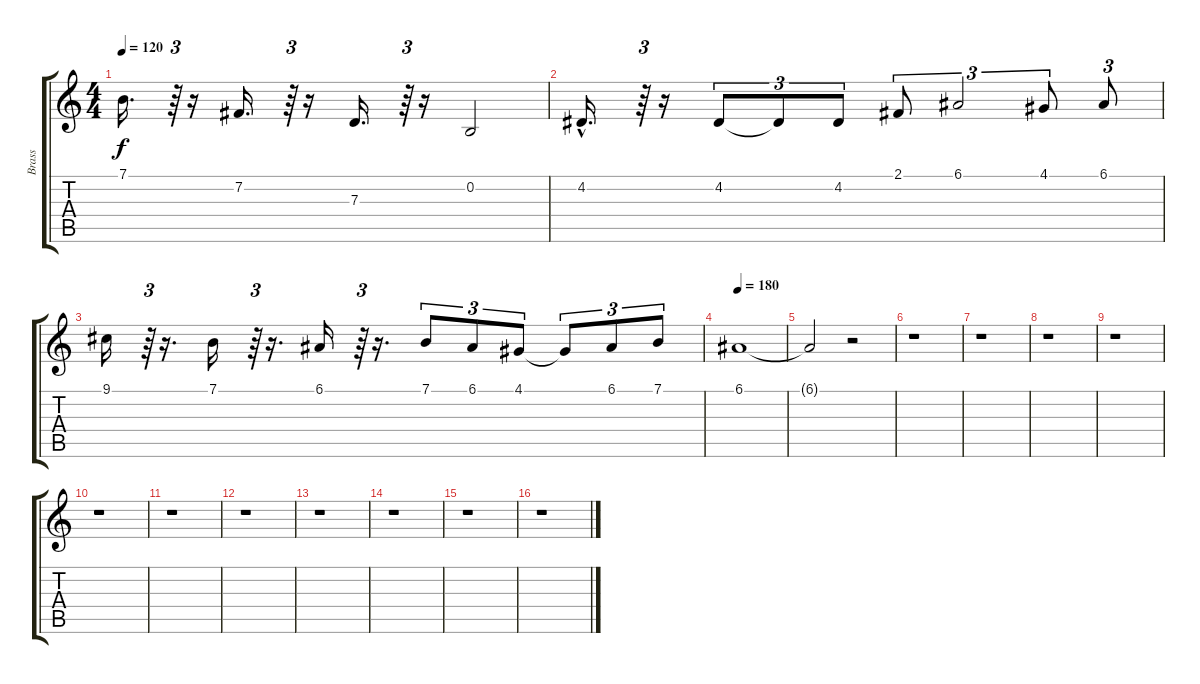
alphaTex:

\track ("Brass" "Brass") {instrument brasssection}
\staff {score tabs}
\tuning (E4 B3 G3 D3 A2 E2) {hide}
\ts (4 4)
\tempo 120
\clef g2
\ks c
7.1.16{d dy f} r.64{tu (3 2)} r.16 7.2.16{d} r.64{tu (3 2)} r.16 7.3.16{d} r.64{tu (3 2)} r.16 0.2.2 |
4.2{hac}.16{d} r.64{tu (3 2)} r.16 4.2.8{tu (3 2)} 4.2{t}.8{tu (3 2)} 4.2.8{tu (3 2)} 2.1.8{tu (3 2)} 6.1.2{tu (3 2)} 4.1.8{tu (3 2)} 6.1.8{tu (3 2)} |
9.1.16 r.64{tu (3 2)} r.16{d} 7.1.16 r.64{tu (3 2)} r.16{d} 6.1.16 r.64{tu (3 2)} r.16{d} 7.1.8{tu (3 2)} 6.1.8{tu (3 2)} 4.1.8{tu (3 2)} 4.1{t}.8{tu (3 2)} 6.1.8{tu (3 2)} 7.1.8{tu (3 2)} |
\tempo 180
6.1.1 |
6.1{t}.2 r.2 |
r.1 |
r.1 |
r.1 |
r.1 |
r.1 |
r.1 |
r.1 |
r.1 |
r.1 |
r.1 |
r.1
